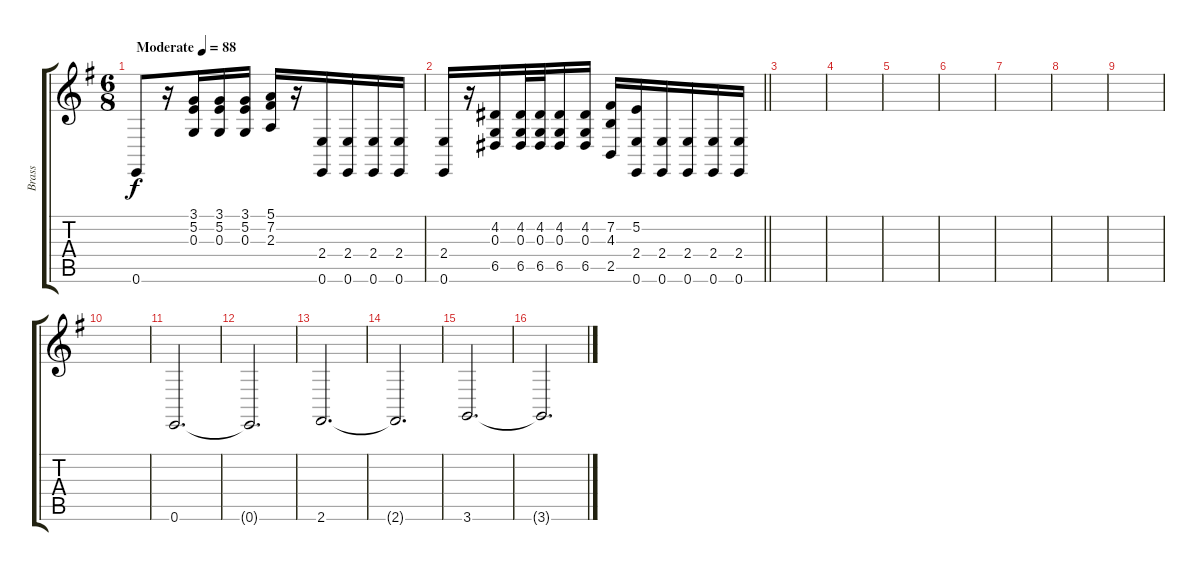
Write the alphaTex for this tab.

\track ("Brass" "Brass") {instrument trumpet}
\staff {score tabs}
\tuning (E4 B3 G3 D3 A2 E2) {hide}
\ts (6 8)
\section ("" "")
\tempo (88 "Moderate")
\clef g2
\ks eminor
0.6.8{dy f instrument trumpet} r.16 (3.1 5.2 0.3).16 (3.1 5.2 0.3).16 (3.1 5.2 0.3).16 (5.1 7.2 2.3).16 r.16 (2.4 0.6).16 (2.4 0.6).16 (2.4 0.6).16 (2.4 0.6).16 |
\barLineRight lightlight
(2.4 0.6).16 r.16 (4.2 0.3 6.5).16 (4.2 0.3 6.5).32 (4.2 0.3 6.5).32 (4.2 0.3 6.5).16 (4.2 0.3 6.5).16 (7.2 4.3 2.5).16 (5.2 2.4 0.6).16 (2.4 0.6).16 (2.4 0.6).16 (2.4 0.6).16 (2.4 0.6).16 |
\section ("" "")
|
|
|
|
|
|
|
|
0.6.2{d} |
0.6{t}.2{d} |
2.6.2{d} |
2.6{t}.2{d} |
3.6.2{d} |
3.6{t}.2{d}
